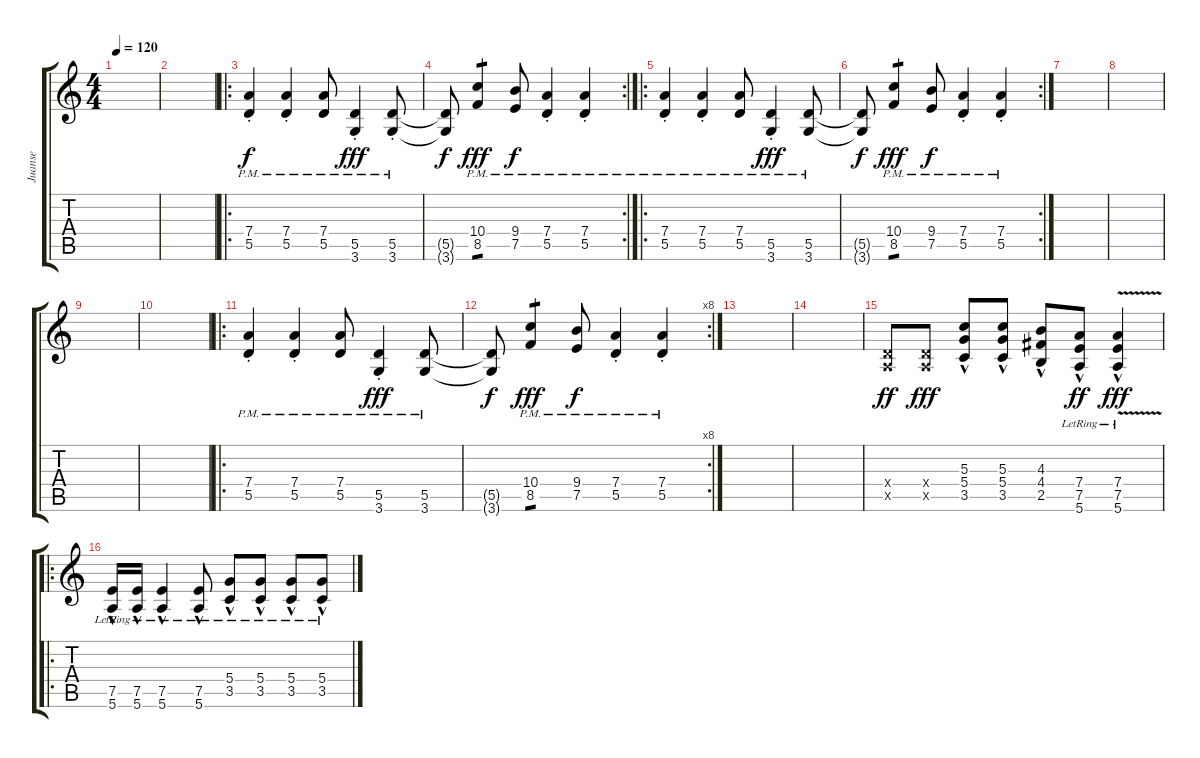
\track ("Juanse" "Juanse") {instrument distortionguitar}
\staff {score tabs}
\tuning (E4 B3 G3 D3 A2 E2) {hide}
\ts (4 4)
\tempo 120
\clef g2
\ks c
|
|
\ro
(7.4{pm st} 5.5{pm st}).4 (7.4{pm st} 5.5{pm st}).4 (7.4{pm} 5.5{pm}).8 (5.5{pm st} 3.6{pm st}).4{dy fff} (5.5{pm st} 3.6{pm st}).8 |
\rc 2
(5.5{t} 3.6{t}).8{dy f} (10.4{pm} 8.5{pm}).4{tp 1 dy fff} (9.4{pm} 7.5{pm}).8{dy f} (7.4{pm st} 5.5{pm st}).4 (7.4{pm st} 5.5{pm st}).4 |
\ro
(7.4{pm st} 5.5{pm st}).4 (7.4{pm st} 5.5{pm st}).4 (7.4{pm} 5.5{pm}).8 (5.5{pm st} 3.6{pm st}).4{dy fff} (5.5{pm} 3.6{pm}).8 |
\rc 2
(5.5{t} 3.6{t}).8{dy f} (10.4{pm} 8.5{pm}).4{tp 1 dy fff} (9.4{pm} 7.5{pm}).8{dy f} (7.4{pm st} 5.5{pm st}).4 (7.4{pm st} 5.5{pm st}).4 |
|
|
|
|
\ro
(7.4{pm st} 5.5{pm st}).4 (7.4{pm st} 5.5{pm st}).4 (7.4{pm} 5.5{pm}).8 (5.5{pm st} 3.6{pm st}).4{dy fff} (5.5{pm} 3.6{pm}).8 |
\rc 8
(5.5{t} 3.6{t}).8{dy f} (10.4{pm} 8.5{pm}).4{tp 1 dy fff} (9.4{pm} 7.5{pm}).8{dy f} (7.4{pm st} 5.5{pm st}).4 (7.4{pm st} 5.5{pm st}).4 |
|
|
(0.4{x} 0.5{x}).8{dy ff} (0.4{x} 0.5{x}).8{dy fff} (5.3 5.4{hac} 3.5{hac}).8 (5.3 5.4{hac} 3.5{hac}).8 (4.3 4.4{hac} 2.5{hac}).8 (7.4 7.5{hac lr} 5.6{hac lr}).8{dy ff} (7.4{hac lr} 7.5{v hac lr} 5.6{v hac lr}).4{dy fff} |
\ro
(7.5{hac lr} 5.6{hac lr}).16 (7.5{hac lr} 5.6{hac lr}).16 (7.5{hac lr} 5.6{hac lr}).4 (7.5{hac lr} 5.6{hac lr}).8 (5.4{hac lr} 3.5{hac lr}).8 (5.4{hac lr} 3.5{hac lr}).8 (5.4{hac lr} 3.5{hac lr}).8 (5.4{hac lr} 3.5{hac lr}).8
